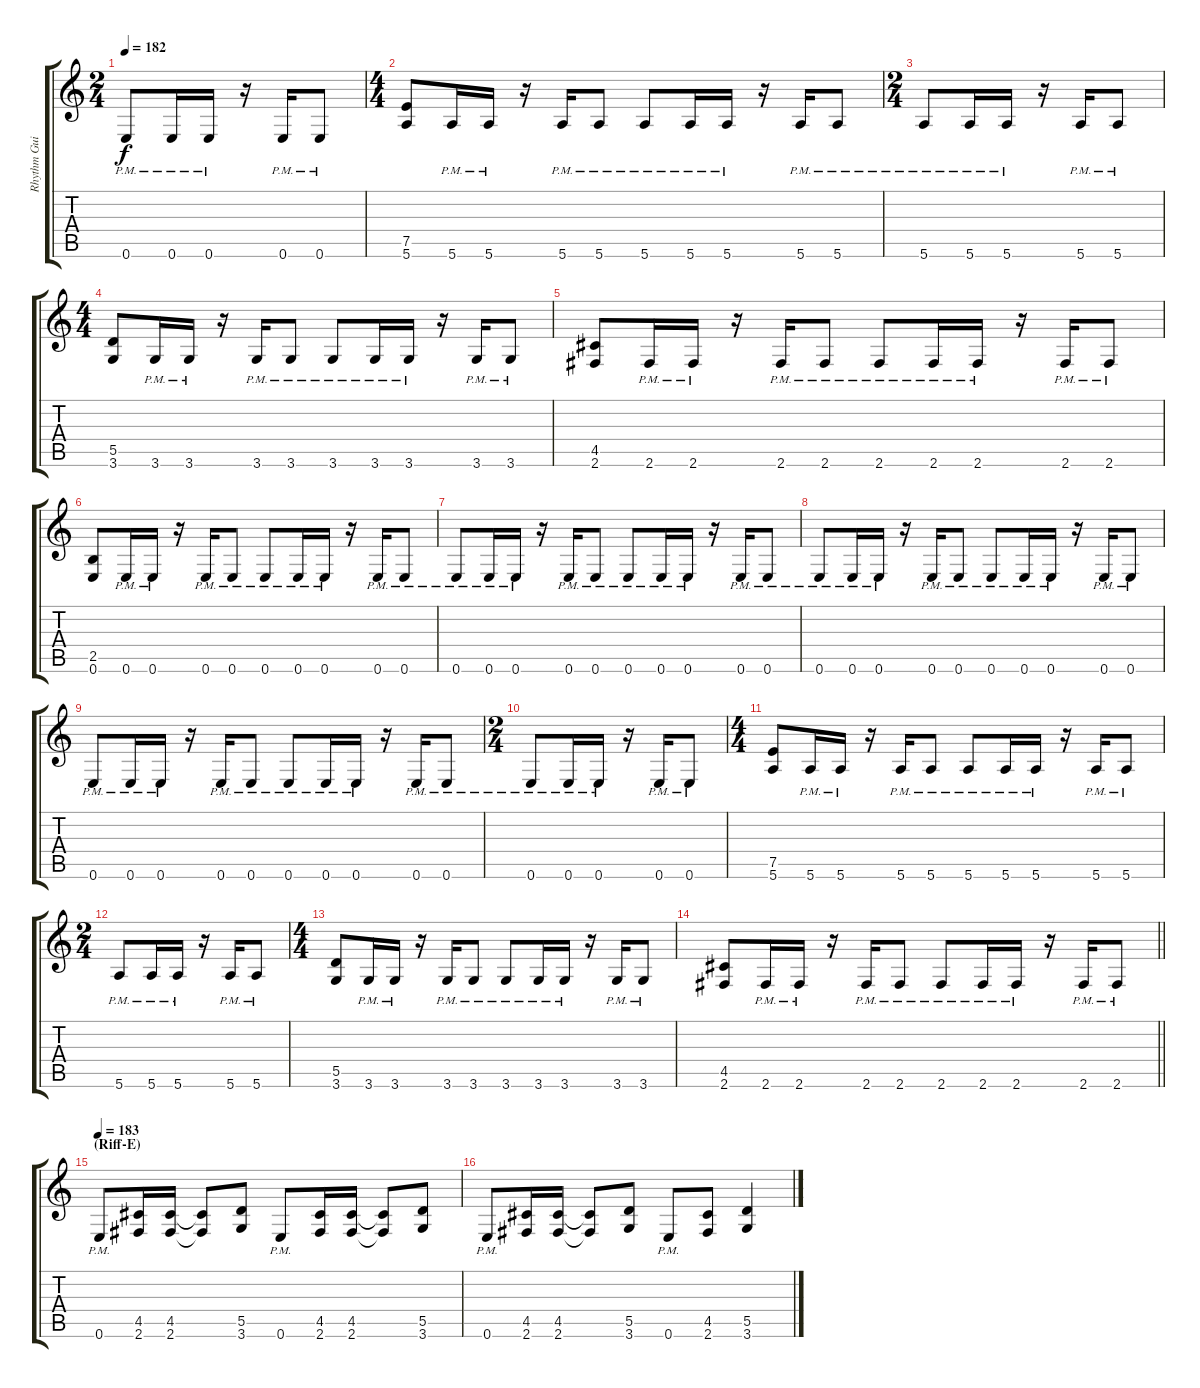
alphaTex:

\track ("Rhythm Guitar I" "Rhythm Gui") {instrument distortionguitar}
\staff {score tabs}
\tuning (E4 B3 G3 D3 A2 E2) {hide}
\ts (2 4)
\tempo 182
\clef g2
\ks c
0.6{pm}.8{dy f} 0.6{pm}.16 0.6{pm}.16 r.16 0.6{pm}.16 0.6{pm}.8 |
\ts (4 4)
(7.5 5.6).8 5.6{pm}.16 5.6{pm}.16 r.16 5.6{pm}.16 5.6{pm}.8 5.6{pm}.8 5.6{pm}.16 5.6{pm}.16 r.16 5.6{pm}.16 5.6{pm}.8 |
\ts (2 4)
5.6{pm}.8 5.6{pm}.16 5.6{pm}.16 r.16 5.6{pm}.16 5.6{pm}.8 |
\ts (4 4)
(5.5 3.6).8 3.6{pm}.16 3.6{pm}.16 r.16 3.6{pm}.16 3.6{pm}.8 3.6{pm}.8 3.6{pm}.16 3.6{pm}.16 r.16 3.6{pm}.16 3.6{pm}.8 |
(4.5 2.6).8 2.6{pm}.16 2.6{pm}.16 r.16 2.6{pm}.16 2.6{pm}.8 2.6{pm}.8 2.6{pm}.16 2.6{pm}.16 r.16 2.6{pm}.16 2.6{pm}.8 |
(2.5 0.6).8 0.6{pm}.16 0.6{pm}.16 r.16 0.6{pm}.16 0.6{pm}.8 0.6{pm}.8 0.6{pm}.16 0.6{pm}.16 r.16 0.6{pm}.16 0.6{pm}.8 |
0.6{pm}.8 0.6{pm}.16 0.6{pm}.16 r.16 0.6{pm}.16 0.6{pm}.8 0.6{pm}.8 0.6{pm}.16 0.6{pm}.16 r.16 0.6{pm}.16 0.6{pm}.8 |
0.6{pm}.8 0.6{pm}.16 0.6{pm}.16 r.16 0.6{pm}.16 0.6{pm}.8 0.6{pm}.8 0.6{pm}.16 0.6{pm}.16 r.16 0.6{pm}.16 0.6{pm}.8 |
0.6{pm}.8 0.6{pm}.16 0.6{pm}.16 r.16 0.6{pm}.16 0.6{pm}.8 0.6{pm}.8 0.6{pm}.16 0.6{pm}.16 r.16 0.6{pm}.16 0.6{pm}.8 |
\ts (2 4)
0.6{pm}.8 0.6{pm}.16 0.6{pm}.16 r.16 0.6{pm}.16 0.6{pm}.8 |
\ts (4 4)
(7.5 5.6).8 5.6{pm}.16 5.6{pm}.16 r.16 5.6{pm}.16 5.6{pm}.8 5.6{pm}.8 5.6{pm}.16 5.6{pm}.16 r.16 5.6{pm}.16 5.6{pm}.8 |
\ts (2 4)
5.6{pm}.8 5.6{pm}.16 5.6{pm}.16 r.16 5.6{pm}.16 5.6{pm}.8 |
\ts (4 4)
(5.5 3.6).8 3.6{pm}.16 3.6{pm}.16 r.16 3.6{pm}.16 3.6{pm}.8 3.6{pm}.8 3.6{pm}.16 3.6{pm}.16 r.16 3.6{pm}.16 3.6{pm}.8 |
\barLineRight lightlight
(4.5 2.6).8 2.6{pm}.16 2.6{pm}.16 r.16 2.6{pm}.16 2.6{pm}.8 2.6{pm}.8 2.6{pm}.16 2.6{pm}.16 r.16 2.6{pm}.16 2.6{pm}.8 |
\section ("" "(Riff-E)")
\tempo 183
0.6{pm}.8 (4.5 2.6).16 (4.5 2.6).16 (4.5{t} 2.6{t}).8 (5.5 3.6).8 0.6{pm}.8 (4.5 2.6).16 (4.5 2.6).16 (4.5{t} 2.6{t}).8 (5.5 3.6).8 |
0.6{pm}.8 (4.5 2.6).16 (4.5 2.6).16 (4.5{t} 2.6{t}).8 (5.5 3.6).8 0.6{pm}.8 (4.5 2.6).8 (5.5 3.6).4
